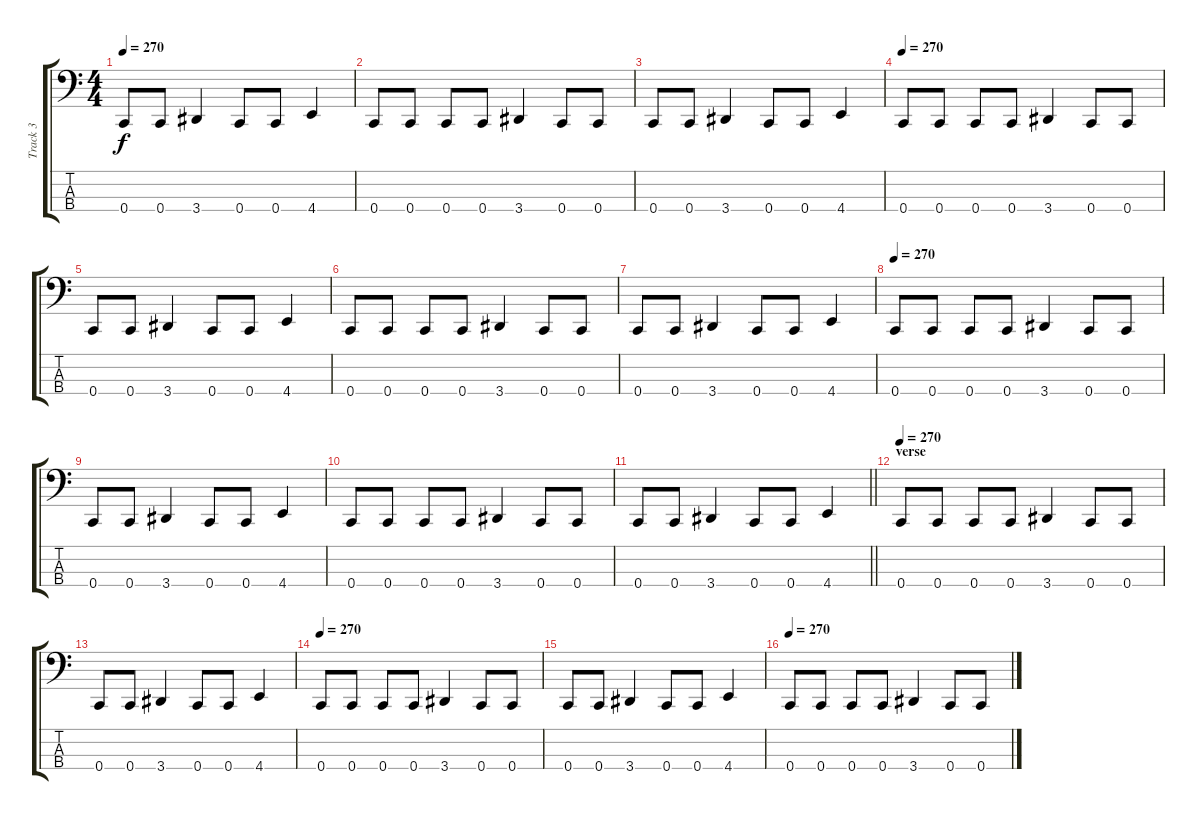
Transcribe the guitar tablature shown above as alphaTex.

\track ("Track 3" "Track 3") {instrument slapbass1}
\staff {score tabs}
\tuning (F2 C2 G1 C1) {hide}
\ts (4 4)
\tempo 270
\clef f4
\ks c
0.4.8{dy f} 0.4.8 3.4.4 0.4.8 0.4.8 4.4.4 |
0.4.8 0.4.8 0.4.8 0.4.8 3.4.4 0.4.8 0.4.8 |
0.4.8 0.4.8 3.4.4 0.4.8 0.4.8 4.4.4 |
\tempo 270
0.4.8 0.4.8 0.4.8 0.4.8 3.4.4 0.4.8 0.4.8 |
0.4.8 0.4.8 3.4.4 0.4.8 0.4.8 4.4.4 |
0.4.8 0.4.8 0.4.8 0.4.8 3.4.4 0.4.8 0.4.8 |
0.4.8 0.4.8 3.4.4 0.4.8 0.4.8 4.4.4 |
\tempo 270
0.4.8 0.4.8 0.4.8 0.4.8 3.4.4 0.4.8 0.4.8 |
0.4.8 0.4.8 3.4.4 0.4.8 0.4.8 4.4.4 |
0.4.8 0.4.8 0.4.8 0.4.8 3.4.4 0.4.8 0.4.8 |
\barLineRight lightlight
0.4.8 0.4.8 3.4.4 0.4.8 0.4.8 4.4.4 |
\section ("" "verse")
\tempo 270
0.4.8 0.4.8 0.4.8 0.4.8 3.4.4 0.4.8 0.4.8 |
0.4.8 0.4.8 3.4.4 0.4.8 0.4.8 4.4.4 |
\tempo 270
0.4.8 0.4.8 0.4.8 0.4.8 3.4.4 0.4.8 0.4.8 |
0.4.8 0.4.8 3.4.4 0.4.8 0.4.8 4.4.4 |
\tempo 270
0.4.8 0.4.8 0.4.8 0.4.8 3.4.4 0.4.8 0.4.8
